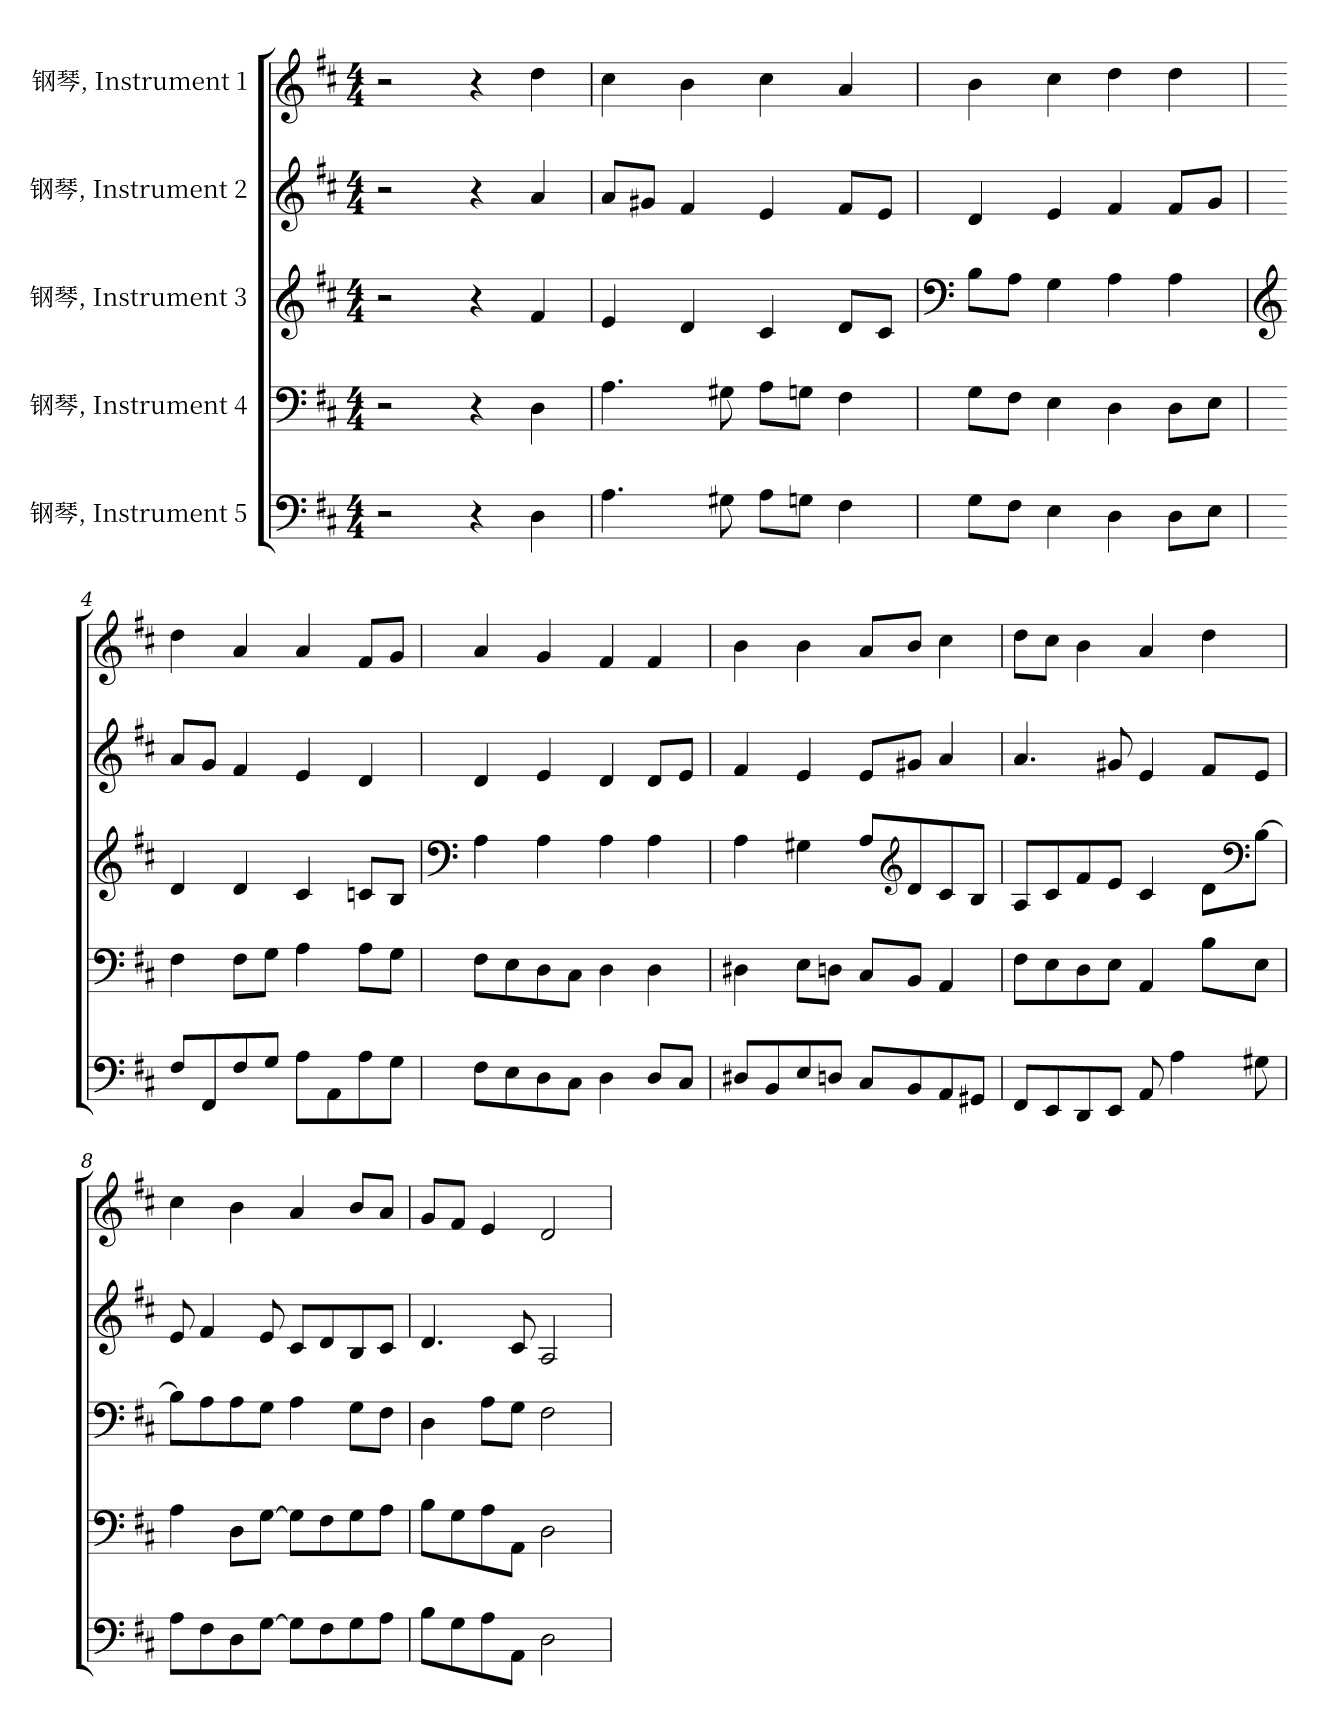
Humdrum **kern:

**kern	**kern	**kern	**kern	**kern
*part5	*part4	*part3	*part2	*part1
*staff5	*staff4	*staff3	*staff2	*staff1
*I"钢琴, Instrument 5	*I"钢琴, Instrument 4	*I"钢琴, Instrument 3	*I"钢琴, Instrument 2	*I"钢琴, Instrument 1
*clefF4	*clefF4	*clefG2	*clefG2	*clefG2
*k[f#c#]	*k[f#c#]	*k[f#c#]	*k[f#c#]	*k[f#c#]
*M4/4	*M4/4	*M4/4	*M4/4	*M4/4
*MM88	*MM88	*MM88	*MM88	*MM88
=1	=1	=1	=1	=1
2r	2r	2r	2r	2r
4r	4r	4r	4r	4r
4D\	4D\	4f#/	4a/	4dd\
=2	=2	=2	=2	=2
4.A\	4.A\	4e/	8a/L	4cc#\
.	.	.	8g#X/J	.
.	.	4d/	4f#/	4b\
8G#X\	8G#X\	.	.	.
8A\L	8A\L	4c#/	4e/	4cc#\
8Gn\J	8Gn\J	.	.	.
4F#\	4F#\	8d/L	8f#/L	4a/
.	.	8c#/J	8e/J	.
=3	=3	=3	=3	=3
*	*	*clefF4	*	*
8G\L	8G\L	8B\L	4d/	4b\
8F#\J	8F#\J	8A\J	.	.
4E\	4E\	4G\	4e/	4cc#\
4D\	4D\	4A\	4f#/	4dd\
8D\L	8D\L	4A\	8f#/L	4dd\
8E\J	8E\J	.	8g/J	.
=4	=4	=4	=4	=4
*	*	*clefG2	*	*
8F#/L	4F#\	4d/	8a/L	4dd\
8FF#/	.	.	8g/J	.
8F#/	8F#\L	4d/	4f#/	4a/
8G/J	8G\J	.	.	.
8A\L	4A\	4c#/	4e/	4a/
8AA\	.	.	.	.
8A\	8A\L	8cn/L	4d/	8f#/L
8G\J	8G\J	8B/J	.	8g/J
!!LO:LB:g=z
=5	=5	=5	=5	=5
*	*	*clefF4	*	*
8F#\L	8F#\L	4A\	4d/	4a/
8E\	8E\	.	.	.
8D\	8D\	4A\	4e/	4g/
8C#\J	8C#\J	.	.	.
4D\	4D\	4A\	4d/	4f#/
8D/L	4D\	4A\	8d/L	4f#/
8C#/J	.	.	8e/J	.
=6	=6	=6	=6	=6
8D#X/L	4D#X\	4A\	4f#/	4b\
8BB/	.	.	.	.
8E/	8E\L	4G#X\	4e/	4b\
8Dn/J	8Dn\J	.	.	.
8C#/L	8C#/L	8A/L	8e/L	8a/L
*	*	*clefG2	*	*
8BB/	8BB/J	8d/	8g#X/J	8b/J
8AA/	4AA/	8c#/	4a/	4cc#\
8GG#X/J	.	8B/J	.	.
=7	=7	=7	=7	=7
8FF#/L	8F#\L	8A/L	4.a/	8dd\L
8EE/	8E\	8c#/	.	8cc#\J
8DD/	8D\	8f#/	.	4b\
8EE/J	8E\J	8e/J	8g#X/	.
8AA/	4AA/	4c#/	4e/	4a/
4A\	.	.	.	.
.	8B\L	8d\L	8f#/L	4dd\
*	*	*clefF4	*	*
8G#X\	8E\J	[8B\J	8e/J	.
=8	=8	=8	=8	=8
8A\L	4A\	8B\L]	8e/	4cc#\
8F#\	.	8A\	4f#/	.
8D\	8D\L	8A\	.	4b\
[8G\J	[8G\J	8G\J	8e/	.
8G\L]	8G\L]	4A\	8c#/L	4a/
8F#\	8F#\	.	8d/	.
8G\	8G\	8G\L	8B/	8b/L
8A\J	8A\J	8F#\J	8c#/J	8a/J
!!LO:PB:g=z
=9	=9	=9	=9	=9
8B\L	8B\L	4D\	4.d/	8g/L
8G\	8G\	.	.	8f#/J
8A\	8A\	8A\L	.	4e/
8AA\J	8AA\J	8G\J	8c#/	.
2D\	2D\	2F#\	2A/	2d/
=	=	=	=	=
*-	*-	*-	*-	*-
